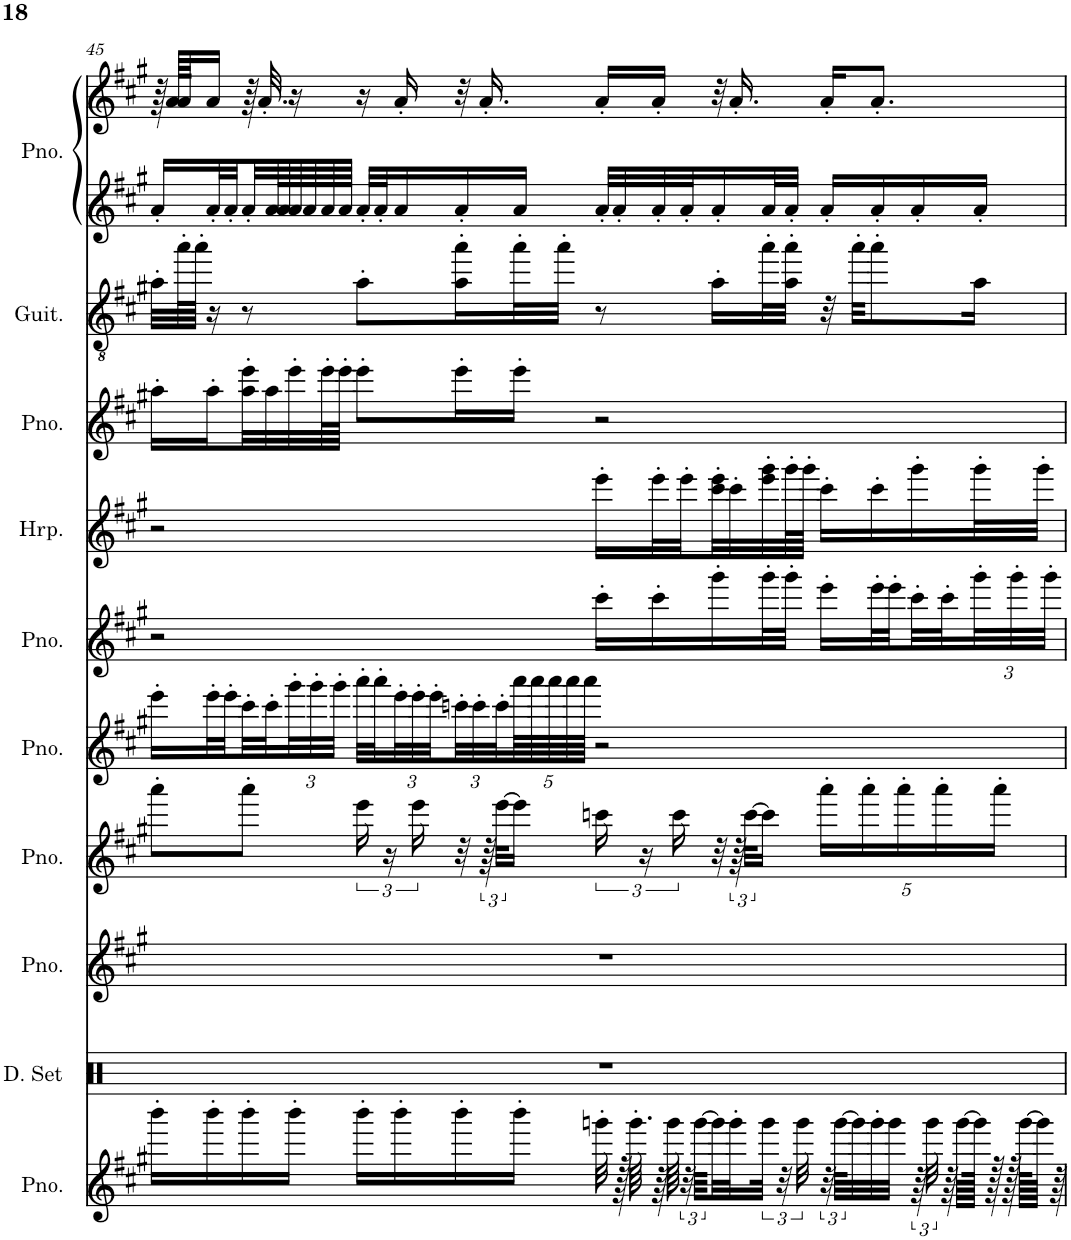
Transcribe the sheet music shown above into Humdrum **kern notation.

**kern	**kern	**kern	**kern	**kern	**kern	**kern	**kern	**kern	**kern	**kern
*part10	*part9	*part8	*part7	*part6	*part5	*part4	*part3	*part2	*part1	*part1
*staff11	*staff10	*staff9	*staff8	*staff7	*staff6	*staff5	*staff4	*staff3	*staff2	*staff1
*I"Piano	*I"Drumset	*I"Piano	*I"Piano	*I"Piano	*I"Piano	*I"Harp	*I"Piano	*I"Classical Guitar	*I"Piano	*
*I'Pno.	*I'D. Set	*I'Pno.	*I'Pno.	*I'Pno.	*I'Pno.	*I'Hrp.	*I'Pno.	*I'Guit.	*I'Pno.	*
!!LO:PB:g=z
*clefG2	*clefX	*clefG2	*clefG2	*clefG2	*clefG2	*clefG2	*clefG2	*clefGv2	*clefG2	*clefG2
*k[f#c#g#]	*k[]	*k[f#c#g#]	*k[f#c#g#]	*k[f#c#g#]	*k[f#c#g#]	*k[f#c#g#]	*k[f#c#g#]	*k[f#c#g#]	*k[f#c#g#]	*k[f#c#g#]
*M4/4	*M4/4	*M4/4	*M4/4	*M4/4	*M4/4	*M4/4	*M4/4	*M4/4	*M4/4	*M4/4
=45	=45	=45	=45	=45	=45	=45	=45	=45	=45	=45
16bbb'\LL	1r	1r	8aaa'\L	16eee'\LL	2r	2r	16aa'\LL	32a'\LLL	16a'/LL	64r
.	.	.	.	.	.	.	.	.	.	64a/KLLL
.	.	.	.	.	.	.	.	64aa'\L	.	32a/J
.	.	.	.	.	.	.	.	64aa'\JJJJ	.	.
16bbb'\	.	.	.	32eee'\L	.	.	16aa'\	16r	32a'/L	16a/JJ
.	.	.	.	32eee'\	.	.	.	.	32a'/	.
16bbb'\	.	.	8aaa'\J	32ccc#'\	.	.	32aa\' 32eee\'L	8r	32a'/	64r
.	.	.	.	.	.	.	.	.	.	32.a'/
.	.	.	.	32ccc#'\	.	.	32aa\	.	64a/L	.
.	.	.	.	.	.	.	.	.	64a/	.
*	*	*	*	*Xbrackettup	*	*	*	*	*	*
16bbb'\JJ	.	.	.	48ggg#'\	.	.	32eee'\	.	64a/	16r
.	.	.	.	.	.	.	.	.	64a/	.
.	.	.	.	48ggg#'\	.	.	.	.	.	.
.	.	.	.	.	.	.	64eee'\L	.	64a/	.
.	.	.	.	48ggg#'\JJJ	.	.	.	.	.	.
.	.	.	.	.	.	.	64eee'\JJJJ	.	64a/JJJJ	.
16bbb'\LL	.	.	24eee\	32aaa'\LLL	.	.	8eee'\L	8a'\L	32a'/LLL	16r
.	.	.	.	32aaa'\	.	.	.	.	32a'/J	.
.	.	.	24r	.	.	.	.	.	.	.
16bbb'\	.	.	.	48eee'\	.	.	.	.	16a/	16a'/
.	.	.	24eee\	48eee'\	.	.	.	.	.	.
.	.	.	.	48eee'\	.	.	.	.	.	.
16bbb'\	.	.	32r	48cccn'\	.	.	16eee'\L	16a\' 16aa\'L	16a'/	32r
.	.	.	.	48ccc'\	.	.	.	.	.	.
.	.	.	96r	.	.	.	.	.	.	16.a'/
.	.	.	[48eee\KLL	48ccc'\	.	.	.	.	.	.
16bbb'\JJ	.	.	16eee\JJ]	80aaa\L	.	.	16eee'\JJ	32aa'\L	16a/JJ	.
.	.	.	.	80aaa\	.	.	.	.	.	.
.	.	.	.	80aaa\	.	.	.	.	.	.
.	.	.	.	.	.	.	.	32aa'\JJJ	.	.
.	.	.	.	80aaa\	.	.	.	.	.	.
.	.	.	.	80aaa\JJJJ	.	.	.	.	.	.
32gggn'\	.	.	24cccn\	2r	16ccc#'\LL	16eee'\LL	2r	8r	32a'/LLL	16a'/LL
128r	.	.	.	.	.	.	.	.	32a'/	.
64.ggg'\	.	.	.	.	.	.	.	.	.	.
.	.	.	24r	.	.	.	.	.	.	.
64r	.	.	.	.	16ccc#'\	32eee'\L	.	.	32a'/	16a'/JJ
64ggg\	.	.	.	.	.	.	.	.	.	.
.	.	.	24ccc\	.	.	.	.	.	.	.
48r	.	.	.	.	.	32eee'\	.	.	32a'/J	.
[96ggg\KLLL	.	.	.	.	.	.	.	.	.	.
32ggg\]	.	.	32r	.	16ggg#'\	32ccc#\' 32eee\'	.	16a'\LL	16a'/	32r
32ggg'\	.	.	96r	.	.	32ccc#'\	.	.	.	16.a'/
.	.	.	[48ccc\KLL	.	.	.	.	.	.	.
48ggg\JJJ	.	.	16ccc\JJ]	.	32ggg#'\L	32eee\' 32ggg#\'	.	32aa'\L	32a/L	.
48r	.	.	.	.	.	.	.	.	.	.
.	.	.	.	.	32ggg#'\JJJ	64ggg#'\L	.	32a\' 32aa\'JJJ	32a'/JJJ	.
48ggg\	.	.	.	.	.	.	.	.	.	.
.	.	.	.	.	.	64ggg#'\JJJJ	.	.	.	.
*	*	*	*Xbrackettup	*	*	*	*	*	*	*
48r	.	.	20aaa'\LL	.	16eee'\LL	16ccc#'\LL	.	32r	16a'/LL	16a'/KL
[96ggg\KLLL	.	.	.	.	.	.	.	.	.	.
32ggg\]	.	.	.	.	.	.	.	32aa'\KKL	.	.
.	.	.	20aaa'\	.	.	.	.	.	.	.
32ggg'\	.	.	.	.	32eee'\L	16ccc#'\	.	8aa'\	16a'/	8.a'/J
32ggg\JJJ	.	.	.	.	32eee'\	.	.	.	.	.
.	.	.	20aaa'\	.	.	.	.	.	.	.
96r	.	.	.	.	32ccc#'\	16ggg#'\	.	.	16a'/	.
48ggg\	.	.	.	.	.	.	.	.	.	.
.	.	.	20aaa'\	.	.	.	.	.	.	.
64r	.	.	.	.	32ccc#'\	.	.	.	.	.
[64ggg\LLLL	.	.	.	.	.	.	.	.	.	.
*	*	*	*	*	*Xbrackettup	*	*	*	*	*
128ggg\JJJJk]	.	.	.	.	48ggg#'\	32ggg#'\L	.	16a\Jk	16a'/JJ	.
128r	.	.	.	.	.	.	.	.	.	.
.	.	.	20aaa'\JJ	.	.	.	.	.	.	.
128r	.	.	.	.	.	.	.	.	.	.
.	.	.	.	.	48ggg#'\	.	.	.	.	.
[128ggg\KLLLL	.	.	.	.	.	.	.	.	.	.
64ggg\JJJJ]	.	.	.	.	.	32ggg#'\JJJ	.	.	.	.
.	.	.	.	.	48ggg#'\JJJ	.	.	.	.	.
64r	.	.	.	.	.	.	.	.	.	.
=	=	=	=	=	=	=	=	=	=	=
*-	*-	*-	*-	*-	*-	*-	*-	*-	*-	*-
